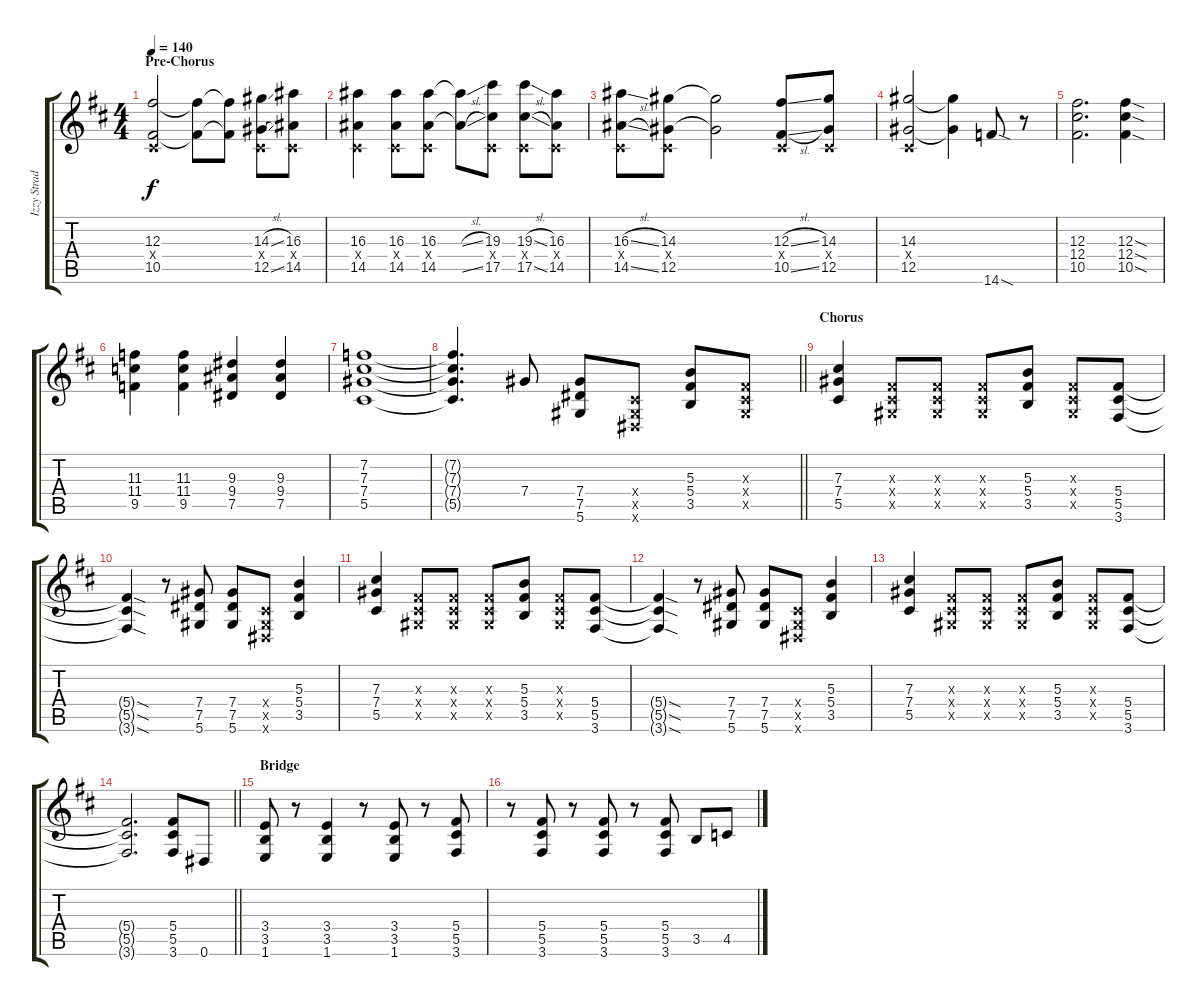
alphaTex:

\track ("Izzy Stradlin - Rhytm Guitar" "Izzy Strad") {instrument overdrivenguitar}
\staff {score tabs}
\tuning (Eb4 Bb3 Gb3 Db3 Ab2 Eb2) {hide}
\ts (4 4)
\section ("" "Pre-Chorus")
\tempo 140
\clef g2
\ks d
(12.3 0.4{x} 10.5).2{dy f} (12.3{t} 10.5{t}).8 (12.3{t} 10.5{t}).8 (14.3{sl} 0.4{x} 12.5{sl}).8 (16.3 0.4{x} 14.5).8 |
(16.3 0.4{x} 14.5).4 (16.3 0.4{x} 14.5).8 (16.3 0.4{x} 14.5).8 (16.3{sl t} 14.5{sl t}).8 (19.3 0.4{x} 17.5).8 (19.3{sl} 0.4{x} 17.5{sl}).8 (16.3 0.4{x} 14.5).8 |
(16.3{sl} 0.4{x} 14.5{sl}).8 (14.3 0.4{x} 12.5).8 (14.3{t} 12.5{t}).2 (12.3{sl} 0.4{x} 10.5{sl}).8 (14.3 0.4{x} 12.5).8 |
(14.3 0.4{x} 12.5).2 (14.3{t} 12.5{t}).4 14.6{sod}.8 r.8 |
(12.3 12.4 10.5).2{d} (12.3{sod} 12.4{sod} 10.5{sod}).4 |
(11.3 11.4 9.5).4 (11.3 11.4 9.5).4 (9.3 9.4 7.5).4 (9.3 9.4 7.5).4 |
(7.2 7.3 7.4 5.5).1 |
\barLineRight lightlight
(7.2{t} 7.3{t} 7.4{t} 5.5{t}).4{d} 7.4.8 (7.4 7.5 5.6).8 (0.4{x} 0.5{x} 0.6{x}).8 (5.3 5.4 3.5).8 (0.3{x} 0.4{x} 0.5{x}).8 |
\section ("" "Chorus")
(7.3 7.4 5.5).4 (0.3{x} 0.4{x} 0.5{x}).8 (0.3{x} 0.4{x} 0.5{x}).8 (0.3{x} 0.4{x} 0.5{x}).8 (5.3 5.4 3.5).8 (0.3{x} 0.4{x} 0.5{x}).8 (5.4 5.5 3.6).8 |
(5.4{sod t} 5.5{sod t} 3.6{sod t}).4 r.8 (7.4 7.5 5.6).8 (7.4 7.5 5.6).8 (0.4{x} 0.5{x} 0.6{x}).8 (5.3 5.4 3.5).4 |
(7.3 7.4 5.5).4 (0.3{x} 0.4{x} 0.5{x}).8 (0.3{x} 0.4{x} 0.5{x}).8 (0.3{x} 0.4{x} 0.5{x}).8 (5.3 5.4 3.5).8 (0.3{x} 0.4{x} 0.5{x}).8 (5.4 5.5 3.6).8 |
(5.4{sod t} 5.5{sod t} 3.6{sod t}).4 r.8 (7.4 7.5 5.6).8 (7.4 7.5 5.6).8 (0.4{x} 0.5{x} 0.6{x}).8 (5.3 5.4 3.5).4 |
(7.3 7.4 5.5).4 (0.3{x} 0.4{x} 0.5{x}).8 (0.3{x} 0.4{x} 0.5{x}).8 (0.3{x} 0.4{x} 0.5{x}).8 (5.3 5.4 3.5).8 (0.3{x} 0.4{x} 0.5{x}).8 (5.4 5.5 3.6).8 |
\barLineRight lightlight
(5.4{t} 5.5{t} 3.6{t}).2{d} (5.4 5.5 3.6).8 0.6.8 |
\section ("" "Bridge")
(3.4 3.5 1.6).8 r.8 (3.4 3.5 1.6).4 r.8 (3.4 3.5 1.6).8 r.8 (5.4 5.5 3.6).8 |
r.8 (5.4 5.5 3.6).8 r.8 (5.4 5.5 3.6).8 r.8 (5.4 5.5 3.6).8 3.5.8 4.5.8
